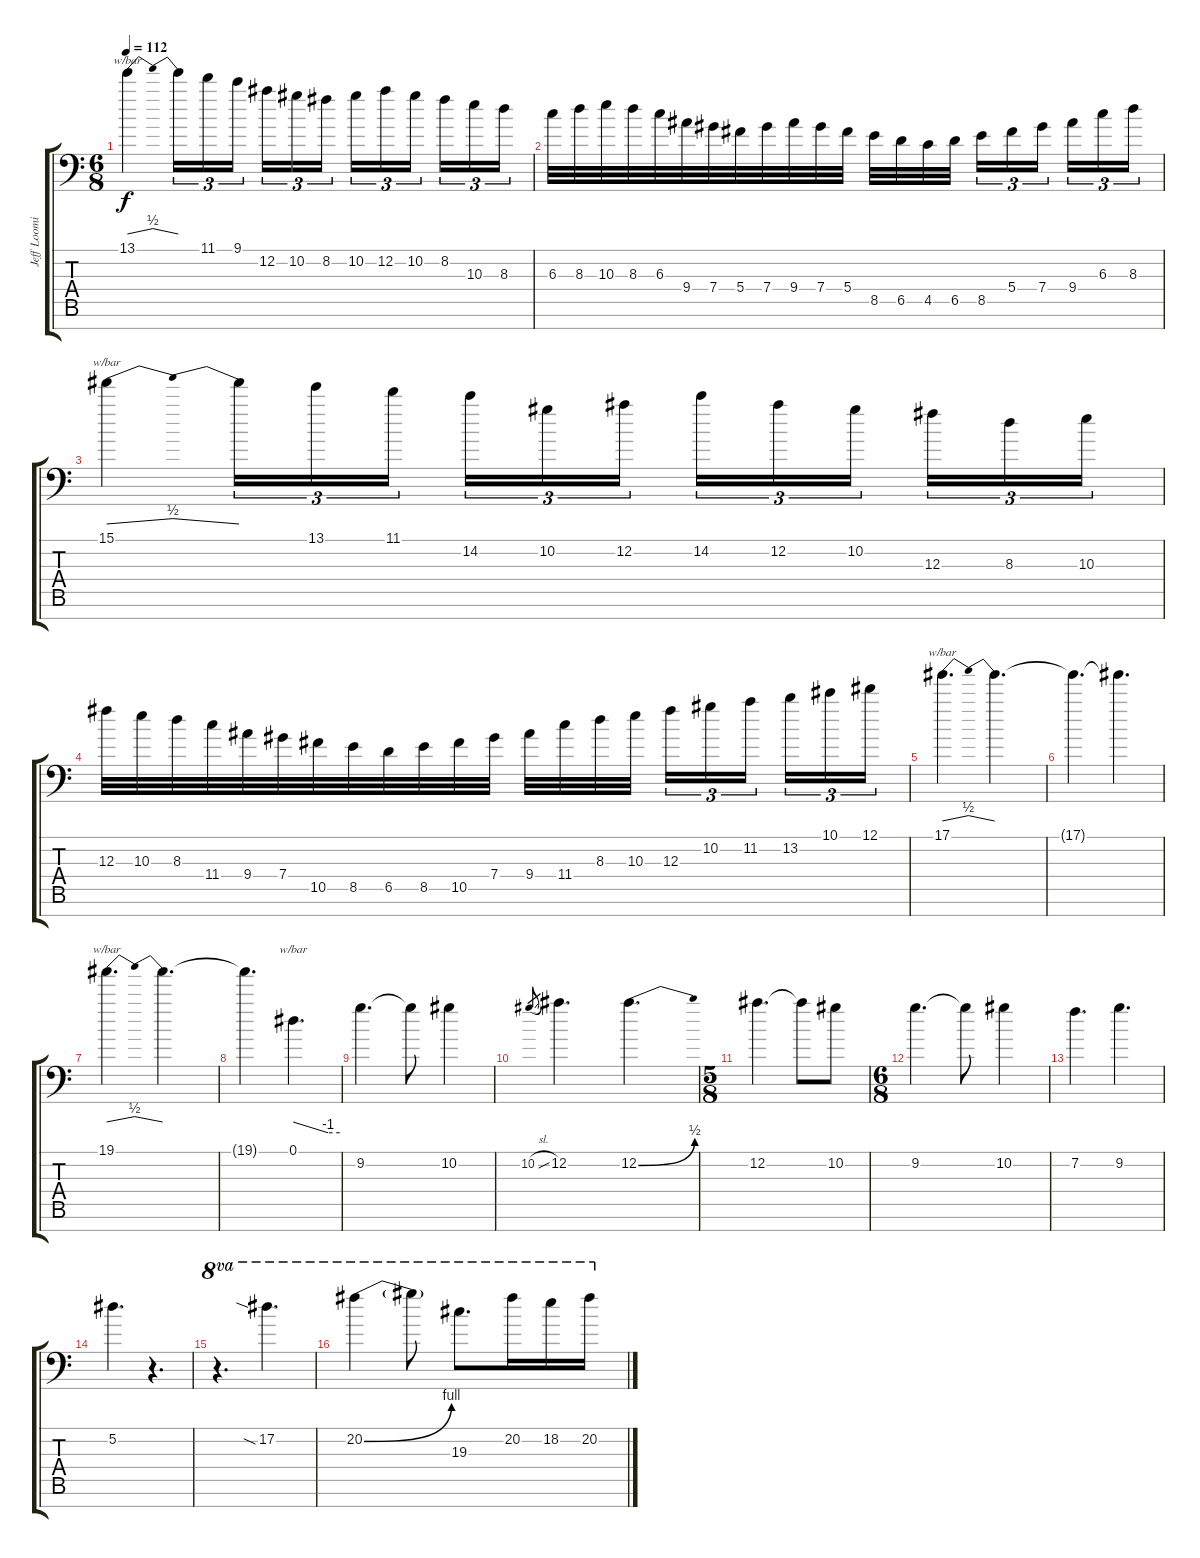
\track ("Jeff Loomis" "Jeff Loomi") {instrument distortionguitar}
\staff {score tabs}
\tuning (Eb4 Bb3 Gb3 Db3 Ab2 Eb2 Bb1) {hide}
\ts (6 8)
\tempo 112
\clef f4
\ks c
13.1.4{tbe (dip default 0 0 30 2 60 0) dy f} 13.1{t}.16{tu (3 2)} 11.1.16{tu (3 2)} 9.1.16{tu (3 2)} 12.2.16{tu (3 2)} 10.2.16{tu (3 2)} 8.2.16{tu (3 2) beam splitsecondary} 10.2.16{tu (3 2)} 12.2.16{tu (3 2)} 10.2.16{tu (3 2) beam splitsecondary} 8.2.16{tu (3 2)} 10.3.16{tu (3 2)} 8.3.16{tu (3 2)} |
6.3.32 8.3.32 10.3.32 8.3.32 6.3.32 9.4.32 7.4.32 5.4.32 7.4.32 9.4.32 7.4.32 5.4.32 8.5.32 6.5.32 4.5.32 6.5.32{beam splitsecondary} 8.5.16{tu (3 2)} 5.4.16{tu (3 2)} 7.4.16{tu (3 2) beam splitsecondary} 9.4.16{tu (3 2)} 6.3.16{tu (3 2)} 8.3.16{tu (3 2)} |
15.1.4{tbe (dip default 0 0 30 2 60 0)} 15.1{t}.16{tu (3 2)} 13.1.16{tu (3 2)} 11.1.16{tu (3 2)} 14.2.16{tu (3 2)} 10.2.16{tu (3 2)} 12.2.16{tu (3 2) beam splitsecondary} 14.2.16{tu (3 2)} 12.2.16{tu (3 2)} 10.2.16{tu (3 2) beam splitsecondary} 12.3.16{tu (3 2)} 8.3.16{tu (3 2)} 10.3.16{tu (3 2)} |
12.3.32 10.3.32 8.3.32 11.4.32 9.4.32 7.4.32 10.5.32 8.5.32 6.5.32 8.5.32 10.5.32 7.4.32 9.4.32 11.4.32 8.3.32 10.3.32{beam splitsecondary} 12.3.16{tu (3 2)} 10.2.16{tu (3 2)} 11.2.16{tu (3 2) beam splitsecondary} 13.2.16{tu (3 2)} 10.1.16{tu (3 2)} 12.1.16{tu (3 2)} |
17.1.4{d tbe (dip default 0 0 30 2 60 0)} 17.1{t}.4{d} |
17.1{t}.4{d} 17.1{t}.4{d} |
19.1.4{d tbe (dip default 0 0 30 2 60 0)} 19.1{t}.4{d} |
19.1{t}.4{d} 0.1.4{d tbe (custom default 0 0 45 -4 60 -4)} |
9.2.4{d} 9.2{t}.8 10.2.4 |
10.2{sl}.8{gr} 12.2.4{d} 12.2{be (bend 0 0 60 2)}.4{d} |
\ts (5 8)
12.2.4{d} 12.2{t}.8 10.2.8 |
\ts (6 8)
9.2.4{d} 9.2{t}.8 10.2.4 |
7.2.4{d} 9.2.4{d} |
5.2.4{d} r.4{d} |
r.4{d ot 8va} 17.2{sia}.4{d ot 8va} |
20.2{be (bend 0 0 60 4)}.4{ot 8va} 20.2{t}.8{ot 8va} 19.3.8{d ot 8va} 20.2.16{ot 8va} 18.2.16{ot 8va} 20.2.16{ot 8va}
